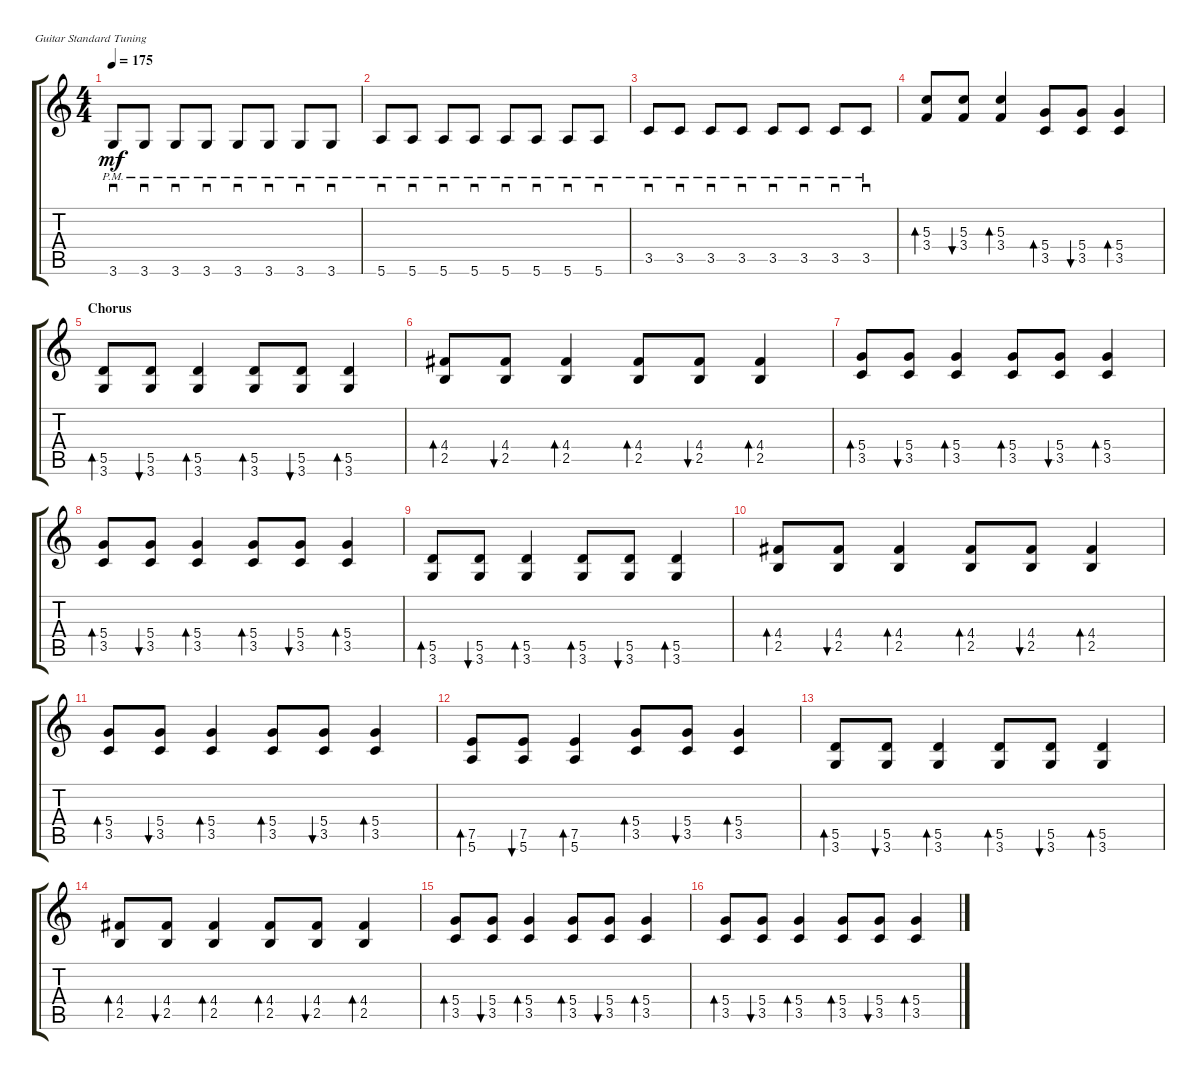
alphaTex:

\defaultSystemsLayout 4
\bracketExtendMode groupsimilarinstruments
\singleTrackTrackNamePolicy hidden
\multiTrackTrackNamePolicy hidden
\firstSystemTrackNameOrientation horizontal
\otherSystemsTrackNameOrientation horizontal
\track ("S-Guitar" "E-Gt") {solo instrument distortionguitar}
\staff {score tabs}
\tuning (E4 B3 G3 D3 A2 E2)
\ts (4 4)
\tempo 175
\clef g2
\ks c
3.6{pm}.8{sd dy mf} 3.6{pm}.8{sd} 3.6{pm}.8{sd} 3.6{pm}.8{sd} 3.6{pm}.8{sd} 3.6{pm}.8{sd} 3.6{pm}.8{sd} 3.6{pm}.8{sd} |
5.6{pm}.8{sd} 5.6{pm}.8{sd} 5.6{pm}.8{sd} 5.6{pm}.8{sd} 5.6{pm}.8{sd} 5.6{pm}.8{sd} 5.6{pm}.8{sd} 5.6{pm}.8{sd} |
3.5{pm}.8{sd} 3.5{pm}.8{sd} 3.5{pm}.8{sd} 3.5{pm}.8{sd} 3.5{pm}.8{sd} 3.5{pm}.8{sd} 3.5{pm}.8{sd} 3.5{pm}.8{sd} |
(3.4 5.3).8{bd 30} (3.4 5.3).8{bu 30} (5.3 3.4).4{bd 30} (3.5 5.4).8{bd 30} (3.5 5.4).8{bu 30} (3.5 5.4).4{bd 30} |
\section ("" "Chorus")
(3.6 5.5).8{bd 30} (3.6 5.5).8{bu 30} (3.6 5.5).4{bd 30} (3.6 5.5).8{bd 30} (3.6 5.5).8{bu 30} (3.6 5.5).4{bd 30} |
(2.5 4.4).8{bd 30} (4.4 2.5).8{bu 30} (2.5 4.4).4{bd 30} (2.5 4.4).8{bd 30} (4.4 2.5).8{bu 30} (2.5 4.4).4{bd 30} |
(3.5 5.4).8{bd 30} (5.4 3.5).8{bu 30} (3.5 5.4).4{bd 30} (3.5 5.4).8{bd 30} (5.4 3.5).8{bu 30} (3.5 5.4).4{bd 30} |
(3.5 5.4).8{bd 30} (5.4 3.5).8{bu 30} (3.5 5.4).4{bd 30} (3.5 5.4).8{bd 30} (5.4 3.5).8{bu 30} (3.5 5.4).4{bd 30} |
(3.6 5.5).8{bd 30} (3.6 5.5).8{bu 30} (3.6 5.5).4{bd 30} (3.6 5.5).8{bd 30} (3.6 5.5).8{bu 30} (3.6 5.5).4{bd 30} |
(2.5 4.4).8{bd 30} (4.4 2.5).8{bu 30} (2.5 4.4).4{bd 30} (2.5 4.4).8{bd 30} (4.4 2.5).8{bu 30} (2.5 4.4).4{bd 30} |
(3.5 5.4).8{bd 30} (5.4 3.5).8{bu 30} (3.5 5.4).4{bd 30} (3.5 5.4).8{bd 30} (5.4 3.5).8{bu 30} (3.5 5.4).4{bd 30} |
(5.6 7.5).8{bd 30} (5.6 7.5).8{bu 30} (5.6 7.5).4{bd 30} (3.5 5.4).8{bd 30} (3.5 5.4).8{bu 30} (3.5 5.4).4{bd 30} |
(3.6 5.5).8{bd 30} (3.6 5.5).8{bu 30} (3.6 5.5).4{bd 30} (3.6 5.5).8{bd 30} (3.6 5.5).8{bu 30} (3.6 5.5).4{bd 30} |
(2.5 4.4).8{bd 30} (4.4 2.5).8{bu 30} (2.5 4.4).4{bd 30} (2.5 4.4).8{bd 30} (4.4 2.5).8{bu 30} (2.5 4.4).4{bd 30} |
(3.5 5.4).8{bd 30} (5.4 3.5).8{bu 30} (3.5 5.4).4{bd 30} (3.5 5.4).8{bd 30} (5.4 3.5).8{bu 30} (3.5 5.4).4{bd 30} |
(3.5 5.4).8{bd 30} (5.4 3.5).8{bu 30} (3.5 5.4).4{bd 30} (3.5 5.4).8{bd 30} (5.4 3.5).8{bu 30} (3.5 5.4).4{bd 30}
